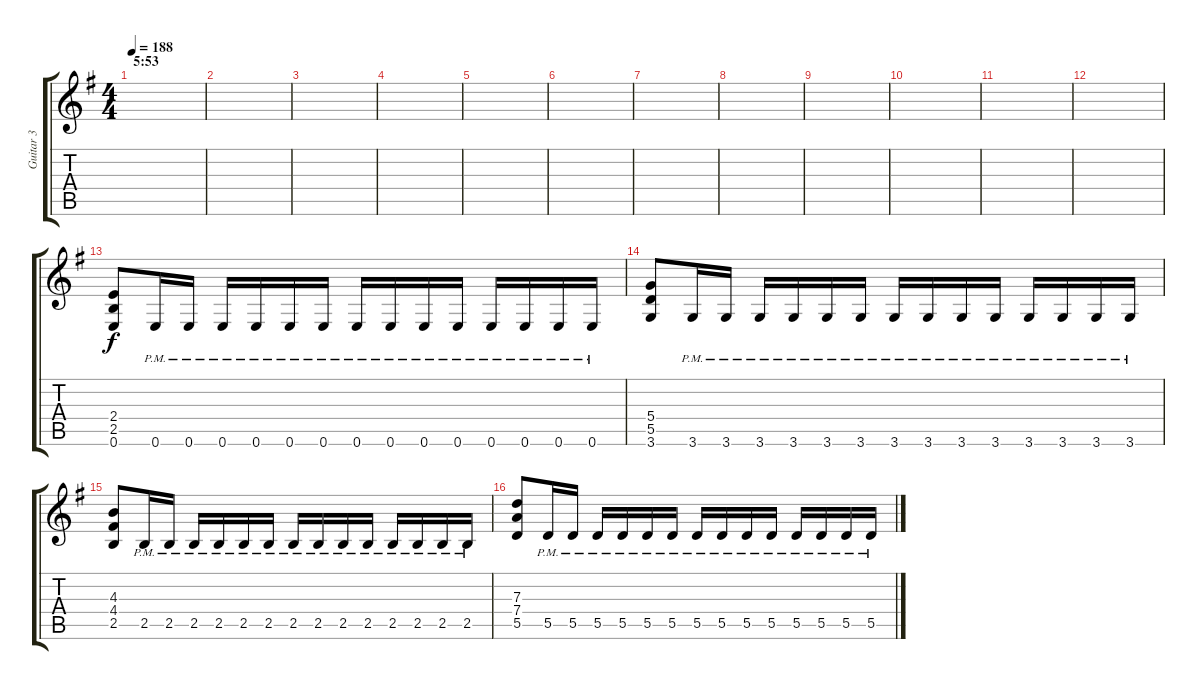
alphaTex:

\track ("Guitar 3" "Guitar 3") {instrument distortionguitar}
\staff {score tabs}
\tuning (E4 B3 G3 D3 A2 E2) {hide}
\ts (4 4)
\section ("" "5:53")
\tempo 188
\clef g2
\ks eminor
|
|
|
|
|
|
|
|
|
|
|
|
(2.4 2.5 0.6).8 0.6{pm}.16 0.6{pm}.16 0.6{pm}.16 0.6{pm}.16 0.6{pm}.16 0.6{pm}.16 0.6{pm}.16 0.6{pm}.16 0.6{pm}.16 0.6{pm}.16 0.6{pm}.16 0.6{pm}.16 0.6{pm}.16 0.6{pm}.16 |
(5.4 5.5 3.6).8 3.6{pm}.16 3.6{pm}.16 3.6{pm}.16 3.6{pm}.16 3.6{pm}.16 3.6{pm}.16 3.6{pm}.16 3.6{pm}.16 3.6{pm}.16 3.6{pm}.16 3.6{pm}.16 3.6{pm}.16 3.6{pm}.16 3.6{pm}.16 |
(4.3 4.4 2.5).8 2.5{pm}.16 2.5{pm}.16 2.5{pm}.16 2.5{pm}.16 2.5{pm}.16 2.5{pm}.16 2.5{pm}.16 2.5{pm}.16 2.5{pm}.16 2.5{pm}.16 2.5{pm}.16 2.5{pm}.16 2.5{pm}.16 2.5{pm}.16 |
(7.3 7.4 5.5).8 5.5{pm}.16 5.5{pm}.16 5.5{pm}.16 5.5{pm}.16 5.5{pm}.16 5.5{pm}.16 5.5{pm}.16 5.5{pm}.16 5.5{pm}.16 5.5{pm}.16 5.5{pm}.16 5.5{pm}.16 5.5{pm}.16 5.5{pm}.16
